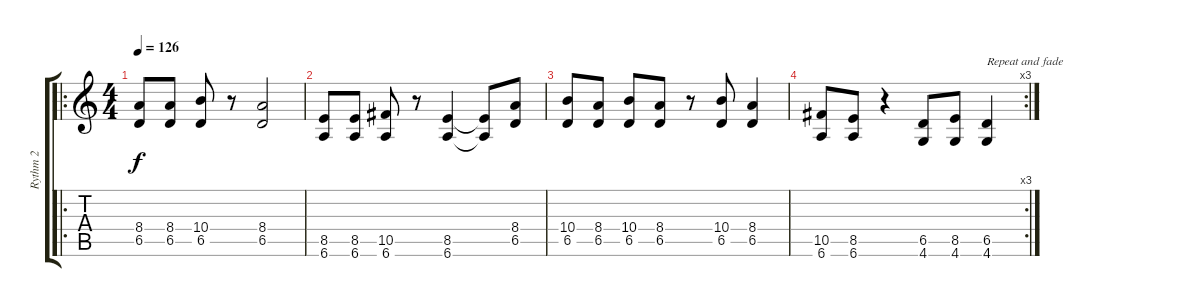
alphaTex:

\track ("Rythm 2" "Rythm 2") {instrument overdrivenguitar}
\staff {score tabs}
\tuning (Eb4 Bb3 Gb3 Db3 Ab2 Eb2) {hide}
\ro
\ts (4 4)
\tempo 126
\clef g2
\ks c
(8.4 6.5).8{dy f} (8.4 6.5).8 (10.4 6.5).8 r.8 (8.4 6.5).2 |
(8.5 6.6).8 (8.5 6.6).8 (10.5 6.6).8 r.8 (8.5 6.6).4 (8.5{t} 6.6{t}).8 (8.4 6.5).8 |
(10.4 6.5).8 (8.4 6.5).8 (10.4 6.5).8 (8.4 6.5).8 r.8 (10.4 6.5).8 (8.4 6.5).4 |
\rc 3
(10.5 6.6).8 (8.5 6.6).8 r.4 (6.5 4.6).8 (8.5 4.6).8 (6.5 4.6).4{txt "Repeat and fade"}
